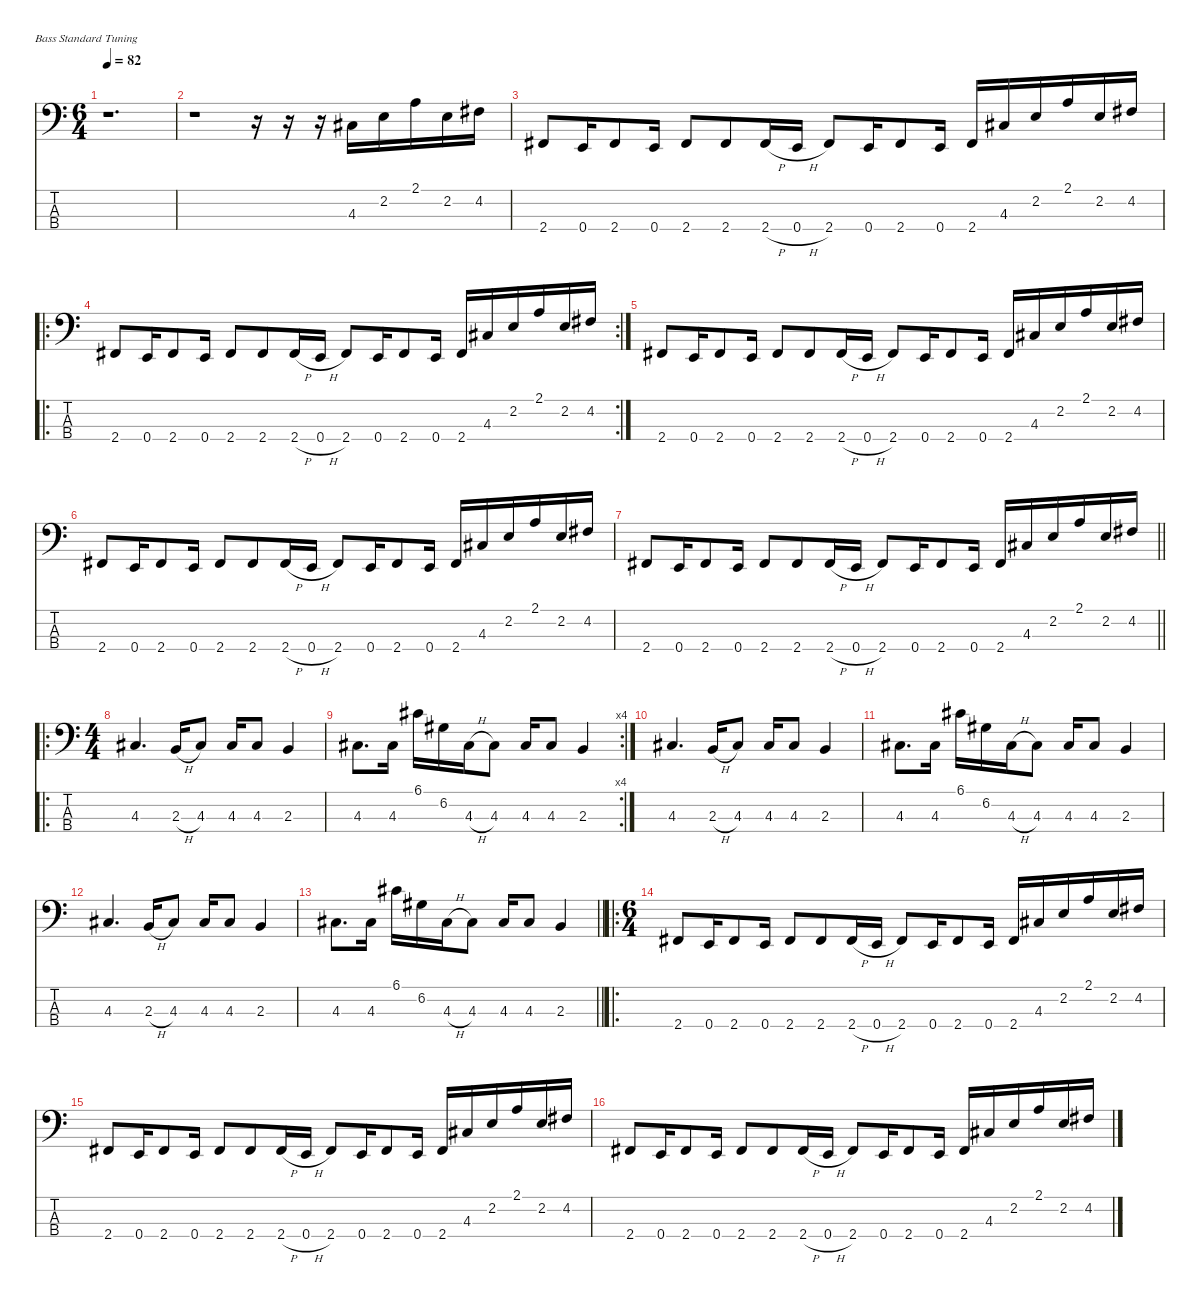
\defaultSystemsLayout 4
\hideDynamics
\bracketExtendMode nobrackets
\singleTrackTrackNamePolicy hidden
\multiTrackTrackNamePolicy hidden
\firstSystemTrackNameMode fullname
\firstSystemTrackNameOrientation horizontal
\otherSystemsTrackNameOrientation horizontal
\track ("Bass" "el.bs.") {instrument electricbassfinger}
\staff {score tabs}
\tuning (G2 D2 A1 E1)
\ts (6 4)
\beaming (8 3 3 3 3)
\tempo 82
\clef f4
\ks c
r.1{d dy f instrument electricbassfinger beam Down} |
r.1{beam Down} r.16{beam Down} r.16{beam Down} r.16{beam Down} 4.3{acc #}.16{beam Down} 2.2.16{beam Down} 2.1.16{beam Down} 2.2.16{beam Down} 4.2{acc #}.16{beam Down} |
2.4{acc #}.8{beam Up} 0.4.16{beam Up} 2.4{acc #}.8{beam Up} 0.4.16{beam Up} 2.4{acc #}.8{beam Up} 2.4{acc #}.8{beam Up} 2.4{h acc #}.16{beam Up} 0.4{h}.16{beam Up} 2.4{acc #}.8{beam Up} 0.4.16{beam Up} 2.4{acc #}.8{beam Up} 0.4.16{beam Up} 2.4{acc #}.16{beam Up} 4.3{acc #}.16{beam Up} 2.2.16{beam Up} 2.1.16{beam Up} 2.2.16{beam Up} 4.2{acc #}.16{beam Up} |
\ro
\rc 2
2.4{acc #}.8{beam Up} 0.4.16{beam Up} 2.4{acc #}.8{beam Up} 0.4.16{beam Up} 2.4{acc #}.8{beam Up} 2.4{acc #}.8{beam Up} 2.4{h acc #}.16{beam Up} 0.4{h}.16{beam Up} 2.4{acc #}.8{beam Up} 0.4.16{beam Up} 2.4{acc #}.8{beam Up} 0.4.16{beam Up} 2.4{acc #}.16{beam Up} 4.3{acc #}.16{beam Up} 2.2.16{beam Up} 2.1.16{beam Up} 2.2.16{beam Up} 4.2{acc #}.16{beam Up} |
2.4{acc #}.8{beam Up} 0.4.16{beam Up} 2.4{acc #}.8{beam Up} 0.4.16{beam Up} 2.4{acc #}.8{beam Up} 2.4{acc #}.8{beam Up} 2.4{h acc #}.16{beam Up} 0.4{h}.16{beam Up} 2.4{acc #}.8{beam Up} 0.4.16{beam Up} 2.4{acc #}.8{beam Up} 0.4.16{beam Up} 2.4{acc #}.16{beam Up} 4.3{acc #}.16{beam Up} 2.2.16{beam Up} 2.1.16{beam Up} 2.2.16{beam Up} 4.2{acc #}.16{beam Up} |
2.4{acc #}.8{beam Up} 0.4.16{beam Up} 2.4{acc #}.8{beam Up} 0.4.16{beam Up} 2.4{acc #}.8{beam Up} 2.4{acc #}.8{beam Up} 2.4{h acc #}.16{beam Up} 0.4{h}.16{beam Up} 2.4{acc #}.8{beam Up} 0.4.16{beam Up} 2.4{acc #}.8{beam Up} 0.4.16{beam Up} 2.4{acc #}.16{beam Up} 4.3{acc #}.16{beam Up} 2.2.16{beam Up} 2.1.16{beam Up} 2.2.16{beam Up} 4.2{acc #}.16{beam Up} |
\barLineRight lightlight
2.4{acc #}.8{beam Up} 0.4.16{beam Up} 2.4{acc #}.8{beam Up} 0.4.16{beam Up} 2.4{acc #}.8{beam Up} 2.4{acc #}.8{beam Up} 2.4{h acc #}.16{beam Up} 0.4{h}.16{beam Up} 2.4{acc #}.8{beam Up} 0.4.16{beam Up} 2.4{acc #}.8{beam Up} 0.4.16{beam Up} 2.4{acc #}.16{beam Up} 4.3{acc #}.16{beam Up} 2.2.16{beam Up} 2.1.16{beam Up} 2.2.16{beam Up} 4.2{acc #}.16{beam Up} |
\ro
\ts (4 4)
\beaming (8 2 2 2 2)
4.3{acc #}.4{d beam Up} 2.3{h}.16{beam Up} 4.3{acc #}.8{dy ff beam Up} 4.3{acc #}.16{dy f beam Up} 4.3{acc #}.8{beam Up} 2.3.4{beam Up} |
\rc 4
4.3{acc #}.8{d beam Down} 4.3{acc #}.16{beam Down} 6.1{acc #}.16{beam Down} 6.2{acc #}.16{beam Down} 4.3{h acc #}.16{beam Down} 4.3{acc #}.8{dy ff beam Down} 4.3{acc #}.16{dy f beam Up} 4.3{acc #}.8{beam Up} 2.3.4{beam Up} |
4.3{acc #}.4{d beam Up} 2.3{h}.16{beam Up} 4.3{acc #}.8{dy ff beam Up} 4.3{acc #}.16{dy f beam Up} 4.3{acc #}.8{beam Up} 2.3.4{beam Up} |
4.3{acc #}.8{d beam Down} 4.3{acc #}.16{beam Down} 6.1{acc #}.16{beam Down} 6.2{acc #}.16{beam Down} 4.3{h acc #}.16{beam Down} 4.3{acc #}.8{dy ff beam Down} 4.3{acc #}.16{dy f beam Up} 4.3{acc #}.8{beam Up} 2.3.4{beam Up} |
4.3{acc #}.4{d beam Up} 2.3{h}.16{beam Up} 4.3{acc #}.8{dy ff beam Up} 4.3{acc #}.16{dy f beam Up} 4.3{acc #}.8{beam Up} 2.3.4{beam Up} |
\barLineRight lightlight
4.3{acc #}.8{d beam Down} 4.3{acc #}.16{beam Down} 6.1{acc #}.16{beam Down} 6.2{acc #}.16{beam Down} 4.3{h acc #}.16{beam Down} 4.3{acc #}.8{dy ff beam Down} 4.3{acc #}.16{dy f beam Up} 4.3{acc #}.8{beam Up} 2.3.4{beam Up} |
\ro
\ts (6 4)
\beaming (8 3 3 3 3)
2.4{acc #}.8{beam Up} 0.4.16{beam Up} 2.4{acc #}.8{beam Up} 0.4.16{beam Up} 2.4{acc #}.8{beam Up} 2.4{acc #}.8{beam Up} 2.4{h acc #}.16{beam Up} 0.4{h}.16{beam Up} 2.4{acc #}.8{beam Up} 0.4.16{beam Up} 2.4{acc #}.8{beam Up} 0.4.16{beam Up} 2.4{acc #}.16{beam Up} 4.3{acc #}.16{beam Up} 2.2.16{beam Up} 2.1.16{beam Up} 2.2.16{beam Up} 4.2{acc #}.16{beam Up} |
2.4{acc #}.8{beam Up} 0.4.16{beam Up} 2.4{acc #}.8{beam Up} 0.4.16{beam Up} 2.4{acc #}.8{beam Up} 2.4{acc #}.8{beam Up} 2.4{h acc #}.16{beam Up} 0.4{h}.16{beam Up} 2.4{acc #}.8{beam Up} 0.4.16{beam Up} 2.4{acc #}.8{beam Up} 0.4.16{beam Up} 2.4{acc #}.16{beam Up} 4.3{acc #}.16{beam Up} 2.2.16{beam Up} 2.1.16{beam Up} 2.2.16{beam Up} 4.2{acc #}.16{beam Up} |
2.4{acc #}.8{beam Up} 0.4.16{beam Up} 2.4{acc #}.8{beam Up} 0.4.16{beam Up} 2.4{acc #}.8{beam Up} 2.4{acc #}.8{beam Up} 2.4{h acc #}.16{beam Up} 0.4{h}.16{beam Up} 2.4{acc #}.8{beam Up} 0.4.16{beam Up} 2.4{acc #}.8{beam Up} 0.4.16{beam Up} 2.4{acc #}.16{beam Up} 4.3{acc #}.16{beam Up} 2.2.16{beam Up} 2.1.16{beam Up} 2.2.16{beam Up} 4.2{acc #}.16{beam Up}
